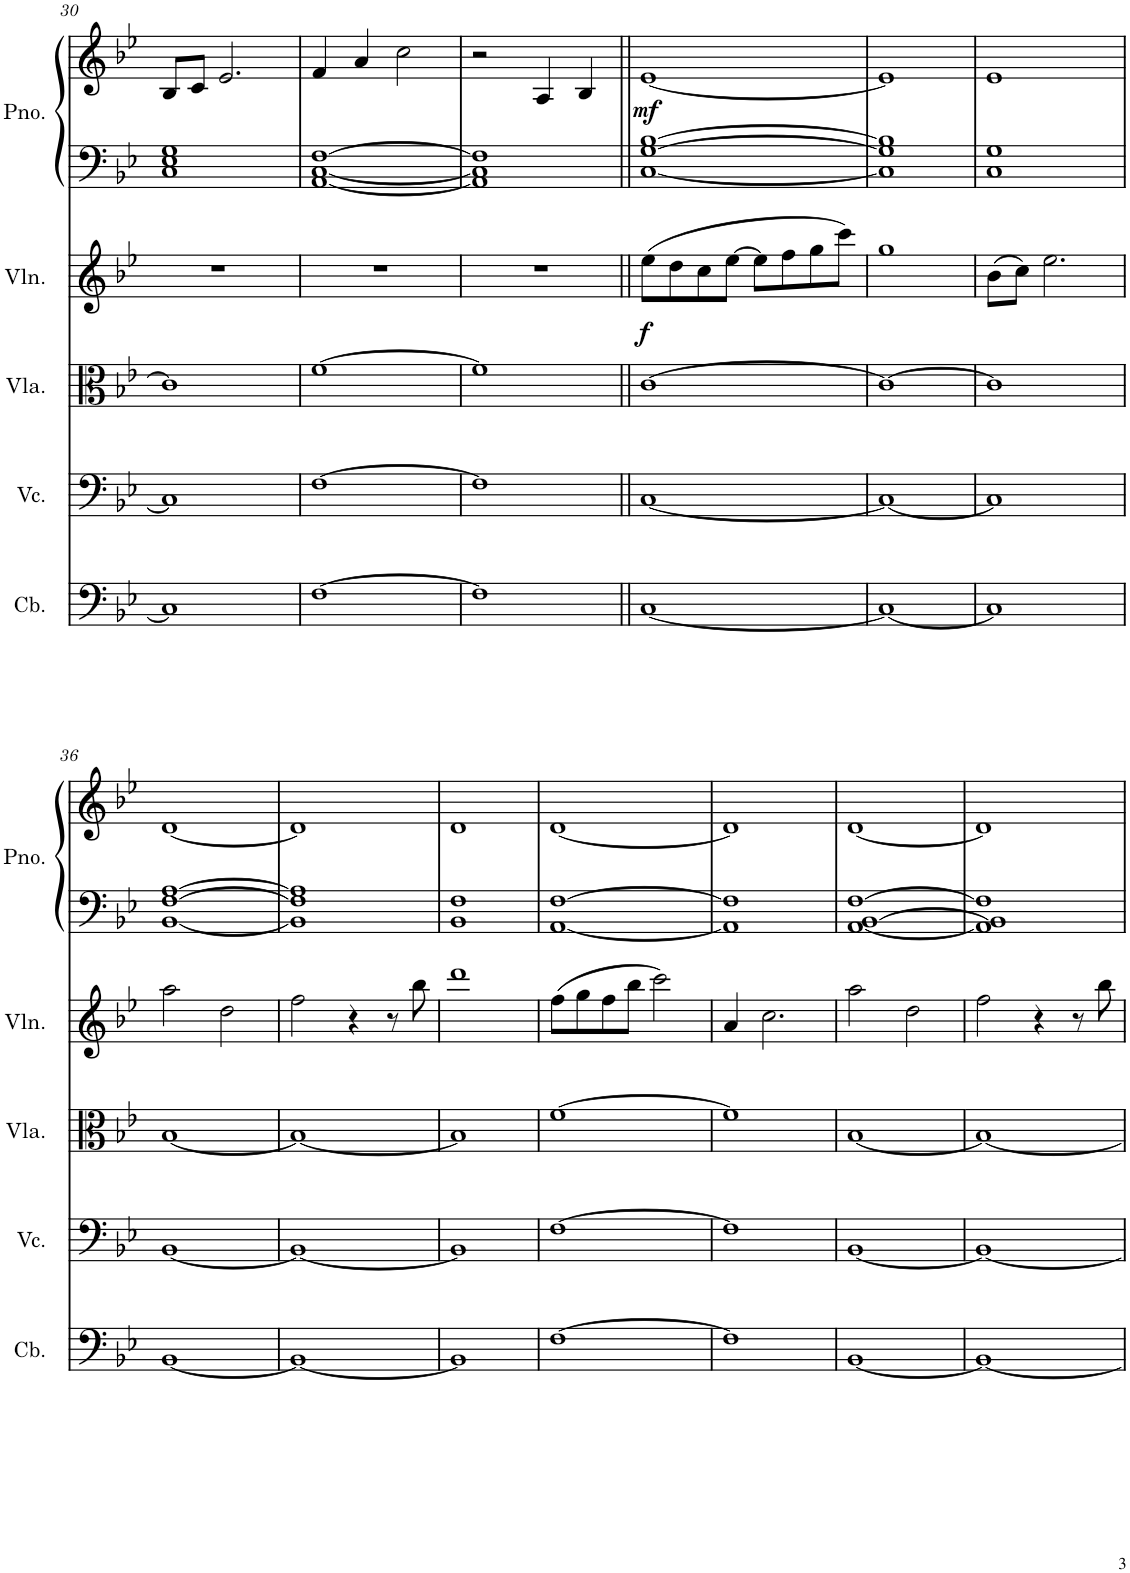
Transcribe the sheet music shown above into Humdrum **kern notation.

**kern	**kern	**kern	**kern	**dynam	**kern	**kern	**dynam
*part5	*part4	*part3	*part2	*part2	*part1	*part1	*part1
*staff6	*staff5	*staff4	*staff3	*staff3	*staff2	*staff1	*staff1/2
*I"Kontrabas	*I"Violončelo	*I"Viola	*I"Husle	*	*I"Piano	*	*
*	*	*I'Vla.	*	*	*I'Pno.	*	*
!!LO:PB:g=z
*clefF4	*clefF4	*clefC3	*clefG2	*	*clefF4	*clefG2	*
*Trd7c12	*	*	*	*	*	*	*
*k[b-e-]	*k[b-e-]	*k[b-e-]	*k[b-e-]	*	*k[b-e-]	*k[b-e-]	*
*M4/4	*M4/4	*M4/4	*M4/4	*	*M4/4	*M4/4	*
=30	=30	=30	=30	=30	=30	=30	=30
1C]	1C]	1c]	1r	.	1C 1E- 1G	8B-/L	.
.	.	.	.	.	.	8c/J	.
.	.	.	.	.	.	2.e-/	.
=31	=31	=31	=31	=31	=31	=31	=31
[1F	[1F	[1f	1r	.	[1AA [1C [1F	4f/	.
.	.	.	.	.	.	4a/	.
.	.	.	.	.	.	2cc\	.
=32	=32	=32	=32	=32	=32	=32	=32
1F]	1F]	1f]	1r	.	1AA] 1C] 1F]	2r	.
.	.	.	.	.	.	4A/	.
.	.	.	.	.	.	4B-/	.
=33||	=33||	=33||	=33||	=33||	=33||	=33||	=33||
!	!	!	!	!LO:DY:b	!	!	!LO:DY:b
[1C	[1C	[1c	(8ee-\L	f	[1C [1G [1B-	[1e-	mf
.	.	.	8dd\	.	.	.	.
.	.	.	8cc\	.	.	.	.
.	.	.	[8ee-\J	.	.	.	.
.	.	.	8ee-\L]	.	.	.	.
.	.	.	8ff\	.	.	.	.
.	.	.	8gg\	.	.	.	.
.	.	.	8ccc\J)	.	.	.	.
=34	=34	=34	=34	=34	=34	=34	=34
1C_	1C_	1c_	1gg	.	1C] 1G] 1B-]	1e-]	.
=35	=35	=35	=35	=35	=35	=35	=35
1C]	1C]	1c]	(8b-\L	.	1C 1G	1e-	.
.	.	.	8cc\J)	.	.	.	.
.	.	.	2.ee-\	.	.	.	.
!!LO:LB:g=z
=36	=36	=36	=36	=36	=36	=36	=36
[1BB-	[1BB-	[1B-	2aa\	.	[1BB- [1F [1A	[1d	.
.	.	.	2dd\	.	.	.	.
=37	=37	=37	=37	=37	=37	=37	=37
1BB-_	1BB-_	1B-_	2ff\	.	1BB-] 1F] 1A]	1d]	.
.	.	.	4r	.	.	.	.
.	.	.	8r	.	.	.	.
.	.	.	8bb-\	.	.	.	.
=38	=38	=38	=38	=38	=38	=38	=38
1BB-]	1BB-]	1B-]	1ddd	.	1BB- 1F	1d	.
=39	=39	=39	=39	=39	=39	=39	=39
[1F	[1F	[1f	(8ff\L	.	[1AA [1F	[1d	.
.	.	.	8gg\	.	.	.	.
.	.	.	8ff\	.	.	.	.
.	.	.	8bb-\J	.	.	.	.
.	.	.	2ccc\)	.	.	.	.
=40	=40	=40	=40	=40	=40	=40	=40
1F]	1F]	1f]	4a/	.	1AA] 1F]	1d]	.
.	.	.	2.cc\	.	.	.	.
=41	=41	=41	=41	=41	=41	=41	=41
[1BB-	[1BB-	[1B-	2aa\	.	[1AA [1BB- [1F	[1d	.
.	.	.	2dd\	.	.	.	.
=42	=42	=42	=42	=42	=42	=42	=42
1BB-_	1BB-_	1B-_	2ff\	.	1AA] 1BB-] 1F]	1d]	.
.	.	.	4r	.	.	.	.
.	.	.	8r	.	.	.	.
.	.	.	8bb-\	.	.	.	.
=	=	=	=	=	=	=	=
*-	*-	*-	*-	*-	*-	*-	*-
